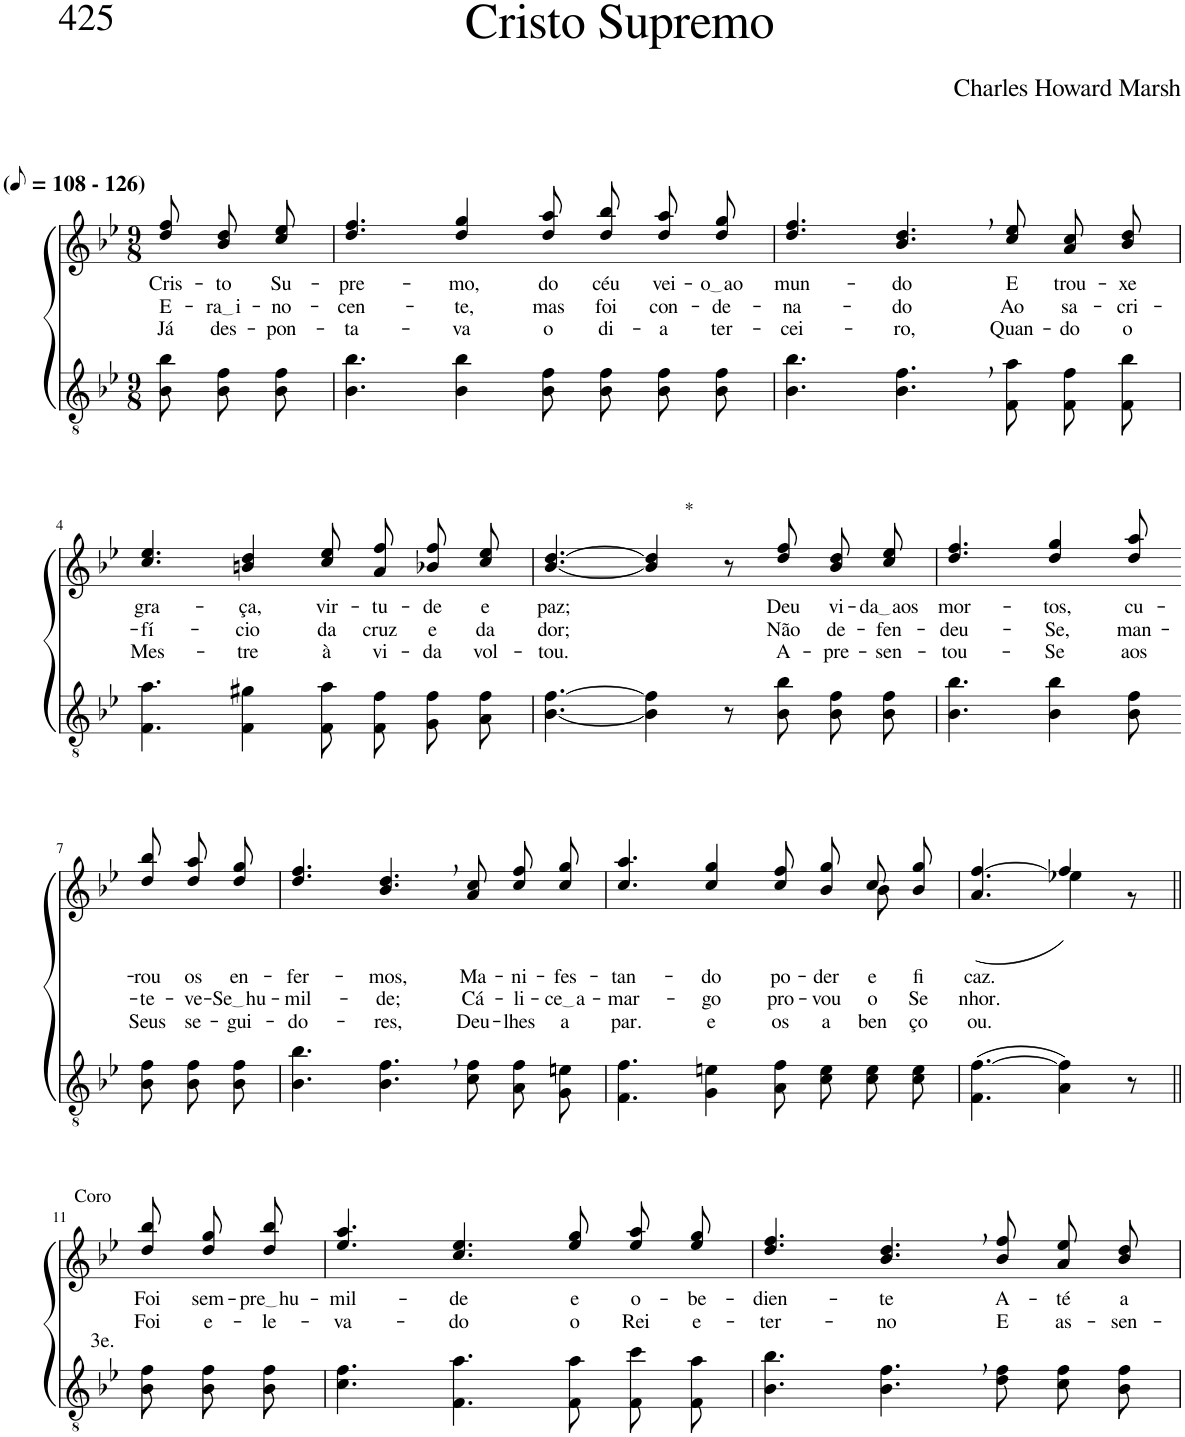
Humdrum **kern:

**kern	**kern	**text	**text	**text
*part2	*part1	*part1	*part1	*part1
*staff2	*staff1	*staff1	*staff1	*staff1
*I"Parte III e IV	*I"Parte I e II	*	*	*
*clefGv2	*clefG2	*	*	*
*Trd5c9	*Trd5c9	*	*	*
*k[b-e-]	*k[b-e-]	*	*	*
*M9/8	*M9/8	*	*	*
*MM54	*MM54	*	*	*
=1	=1	=1	=1	=1
!	!LO:TX:a:B:t=(	!	!	!
!	!LO:TX:a:B:t=- 126)	!	!	!
!	!	!LO:LY:b	!LO:LY:b	!LO:LY:b
8B-\ 8b-\L	8dd\ 8ff\L	Cris-	E-	Já
!	!	!LO:LY:b	!LO:LY:b	!LO:LY:b
8B-\ 8f\	8b-\ 8dd\	-to	ra i	des-
!	!	!LO:LY:b	!LO:LY:b	!LO:LY:b
8B-\ 8f\J	8cc\ 8ee-\J	Su-	-no-	-pon-
=2	=2	=2	=2	=2
!	!	!LO:LY:b	!LO:LY:b	!LO:LY:b
4.B-\ 4.b-\	4.dd/ 4.ff/	-pre-	-cen-	-ta-
!	!	!LO:LY:b	!LO:LY:b	!LO:LY:b
4B-\ 4b-\	4dd/ 4gg/	-mo,	-te,	-va
!	!	!LO:LY:b	!LO:LY:b	!LO:LY:b
8B-\ 8f\	8dd/ 8aa/	do	mas	o
!	!	!LO:LY:b	!LO:LY:b	!LO:LY:b
8B-\ 8f\L	8dd\ 8bb-\L	céu	foi	di-
!	!	!LO:LY:b	!LO:LY:b	!LO:LY:b
8B-\ 8f\	8dd\ 8aa\	vei-	con-	-a
!	!	!LO:LY:b	!LO:LY:b	!LO:LY:b
8B-\ 8f\J	8dd\ 8gg\J	o ao	-de-	ter-
=3	=3	=3	=3	=3
!	!	!LO:LY:b	!LO:LY:b	!LO:LY:b
4.B-\ 4.b-\	4.dd/ 4.ff/	mun-	-na-	-cei-
!	!	!LO:LY:b	!LO:LY:b	!LO:LY:b
4.B-\, 4.f\,	4.b-/, 4.dd/,	-do	-do	-ro,
!	!	!LO:LY:b	!LO:LY:b	!LO:LY:b
8F\ 8a\L	8cc\ 8ee-\L	E	Ao	Quan-
!	!	!LO:LY:b	!LO:LY:b	!LO:LY:b
8F\ 8f\	8a\ 8cc\	trou-	sa-	-do
!	!	!LO:LY:b	!LO:LY:b	!LO:LY:b
8F\ 8b-\J	8b-\ 8dd\J	-xe	-cri-	o
!!LO:LB:g=z
=4	=4	=4	=4	=4
!	!	!LO:LY:b	!LO:LY:b	!LO:LY:b
4.F\ 4.a\	4.cc/ 4.ee-/	gra-	-fí-	Mes-
!	!	!LO:LY:b	!LO:LY:b	!LO:LY:b
4F\ 4g#X\	4bn/ 4dd/	-ça,	-cio	-tre
!	!	!LO:LY:b	!LO:LY:b	!LO:LY:b
8F\ 8a\	8cc/ 8ee-/	vir-	da	à
!	!	!LO:LY:b	!LO:LY:b	!LO:LY:b
8F\ 8f\L	8a\ 8ff\L	-tu-	cruz	vi-
!	!	!LO:LY:b	!LO:LY:b	!LO:LY:b
8G\ 8f\	8b-X\ 8ff\	-de	e	-da
!	!	!LO:LY:b	!LO:LY:b	!LO:LY:b
8A\ 8f\J	8cc\ 8ee-\J	e	da	vol-
=5	=5	=5	=5	=5
!	!	!LO:LY:b	!LO:LY:b	!LO:LY:b
[4.B-\ [4.f\	[4.b-/ [4.dd/	paz;	dor;	-tou.
!	!LO:TX:a:t=*	!	!	!
4B-\] 4f\]	4b-/] 4dd/]	.	.	.
8r	8r	.	.	.
!	!	!LO:LY:b	!LO:LY:b	!LO:LY:b
8B-\ 8b-\L	8dd\ 8ff\L	Deu	-Não	A-
!	!	!LO:LY:b	!LO:LY:b	!LO:LY:b
8B-\ 8f\	8b-\ 8dd\	vi-	de-	-pre-
!	!	!LO:LY:b	!LO:LY:b	!LO:LY:b
8B-\ 8f\J	8cc\ 8ee-\J	da aos	-fen-	-sen-
=6	=6	=6	=6	=6
!	!	!LO:LY:b	!LO:LY:b	!LO:LY:b
4.B-\ 4.b-\	4.dd/ 4.ff/	mor-	-deu-	-tou-
!	!	!LO:LY:b	!LO:LY:b	!LO:LY:b
4B-\ 4b-\	4dd/ 4gg/	-tos,	-Se,	-Se
!	!	!LO:LY:b	!LO:LY:b	!LO:LY:b
8B-\ 8f\	8dd/ 8aa/	cu-	man-	aos
!!LO:LB:g=z
=7-	=7-	=7-	=7-	=7-
!	!	!LO:LY:b	!LO:LY:b	!LO:LY:b
8B-\ 8f\L	8dd\ 8bb-\L	-rou	-te-	Seus
!	!	!LO:LY:b	!LO:LY:b	!LO:LY:b
8B-\ 8f\	8dd\ 8aa\	os	-ve-	se-
!	!	!LO:LY:b	!LO:LY:b	!LO:LY:b
8B-\ 8f\J	8dd\ 8gg\J	en-	Se hu	-gui-
=8	=8	=8	=8	=8
!	!	!LO:LY:b	!LO:LY:b	!LO:LY:b
4.B-\ 4.b-\	4.dd/ 4.ff/	-fer-	-mil-	-do-
!	!	!LO:LY:b	!LO:LY:b	!LO:LY:b
4.B-\, 4.f\,	4.b-/, 4.dd/,	-mos,	-de;	-res,
!	!	!LO:LY:b	!LO:LY:b	!LO:LY:b
8c\ 8f\L	8a\ 8cc\L	Ma-	Cá-	Deu-
!	!	!LO:LY:b	!LO:LY:b	!LO:LY:b
8A\ 8f\	8cc\ 8ff\	-ni-	-li-	-lhes
!	!	!LO:LY:b	!LO:LY:b	!LO:LY:b
8G\ 8en\J	8cc\ 8gg\J	-fes-	ce a	a
=9	=9	=9	=9	=9
!	!	!LO:LY:b	!LO:LY:b	!LO:LY:b
*	*^	*	*	*
4.F\ 4.f\	4.cc/ 4.aa/	2..ryy	-tan-	-mar-	par.
!	!	!	!LO:LY:b	!LO:LY:b	!LO:LY:b
4G\ 4en\	4cc/ 4gg/	.	-do	-go	e
!	!	!	!LO:LY:b	!LO:LY:b	!LO:LY:b
8A\ 8f\	8cc/ 8ff/	.	po-	pro-	os
!	!	!	!LO:LY:b	!LO:LY:b	!LO:LY:b
8c\ 8e\L	8b-\ 8gg\L	.	-der	-vou	a-
!	!	!	!LO:LY:b	!LO:LY:b	!LO:LY:b
8c\ 8e\	8cc\	8b-\	e-	o	-ben-
!	!	!	!LO:LY:b	!LO:LY:b	!LO:LY:b
8c\ 8e\J	8b-\ 8gg\J	8ryy	-fi-	Se-	-ço-
=10	=10	=10	=10	=10	=10
!	!	!	!LO:LY:b	!LO:LY:b	!LO:LY:b
(4.F\ [4.f\	4.ryy	(4.a/ [4.ff/	-caz.	-nhor.	-ou.
4A\ 4f\])	4ee-X\	4ff/])	.	.	.
8r	8ryy	8r	.	.	.
!!LO:LB:g=z
=11||	=11||	=11||	=11||	=11||	=11||
!	!LO:TX:a:t=Coro	!	!	!	!
!	!LO:TX:b:t=3e.	!	!	!	!
!	!	!	!LO:LY:b	!LO:LY:b	!
*	*v	*v	*	*	*
8B-\ 8f\L	8dd\ 8bb-\L	Foi	Foi	.
!	!	!LO:LY:b	!LO:LY:b	!
8B-\ 8f\	8dd\ 8gg\	sem-	e-	.
!	!	!LO:LY:b	!LO:LY:b	!
8B-\ 8f\J	8dd\ 8bb-\J	pre hu	-le-	.
=12	=12	=12	=12	=12
!	!	!LO:LY:b	!LO:LY:b	!
4.c\ 4.f\	4.ee-/ 4.aa/	-mil-	-va-	.
!	!	!LO:LY:b	!LO:LY:b	!
4.F\ 4.a\	4.cc/ 4.ee-/	-de	-do	.
!	!	!LO:LY:b	!LO:LY:b	!
8F\ 8a\L	8ee-\ 8gg\L	e	o	.
!	!	!LO:LY:b	!LO:LY:b	!
8F\ 8cc\	8ee-\ 8aa\	o-	Rei	.
!	!	!LO:LY:b	!LO:LY:b	!
8F\ 8a\J	8ee-\ 8gg\J	-be-	e-	.
=13	=13	=13	=13	=13
!	!	!LO:LY:b	!LO:LY:b	!
4.B-\ 4.b-\	4.dd/ 4.ff/	-dien-	-ter-	.
!	!	!LO:LY:b	!LO:LY:b	!
4.B-\, 4.f\,	4.b-/, 4.dd/,	-te	-no	.
!	!	!LO:LY:b	!LO:LY:b	!
8d\ 8f\L	8b-\ 8ff\L	A-	E	.
!	!	!LO:LY:b	!LO:LY:b	!
8c\ 8f\	8a\ 8ee-\	-té	as-	.
!	!	!LO:LY:b	!LO:LY:b	!
8B-\ 8f\J	8b-\ 8dd\J	a	-sen-	.
=	=	=	=	=
*-	*-	*-	*-	*-
